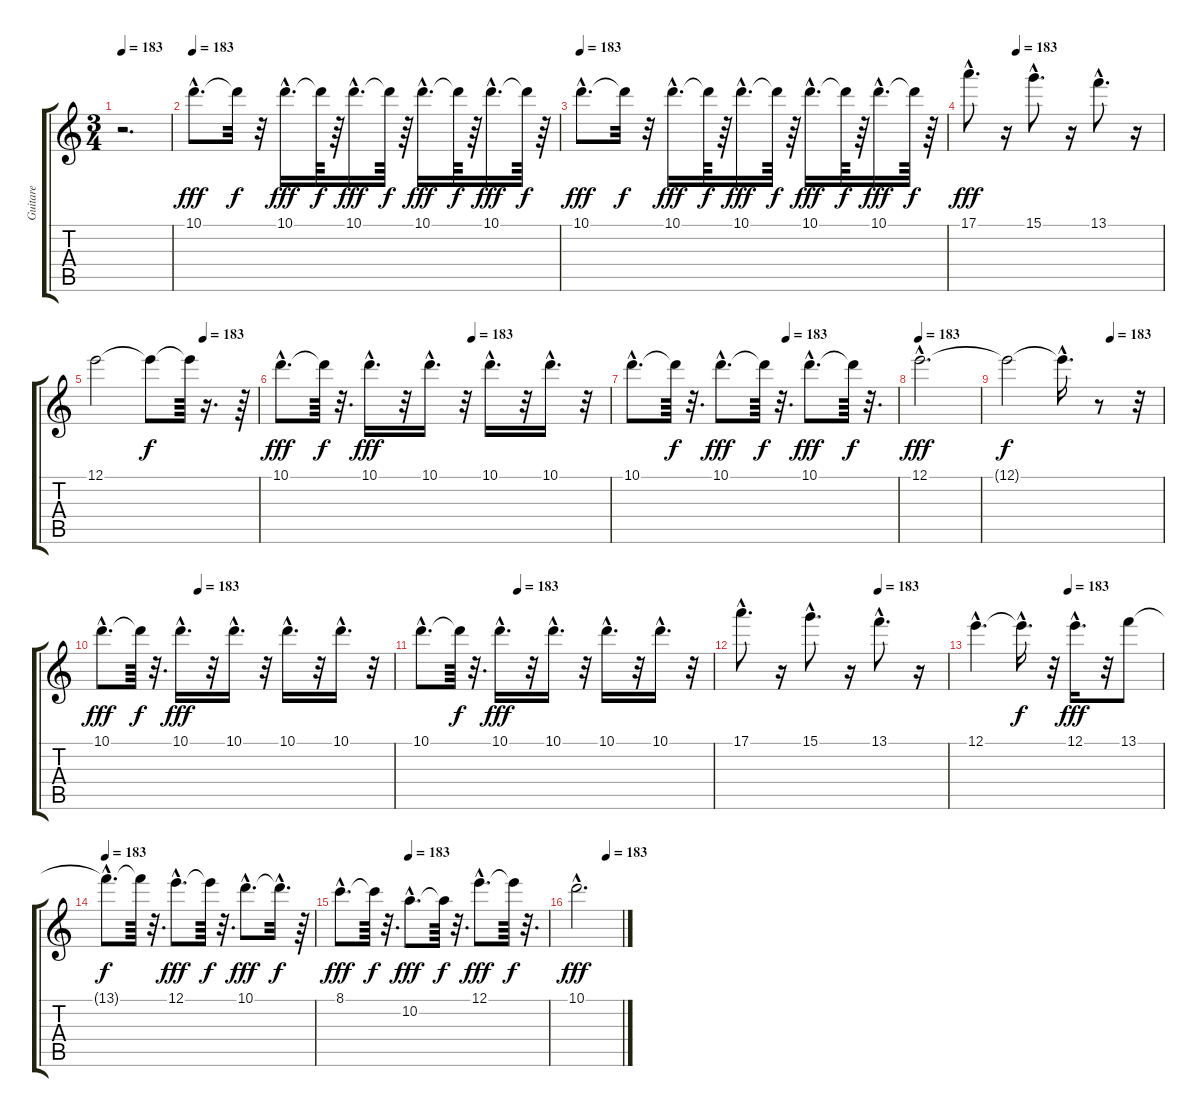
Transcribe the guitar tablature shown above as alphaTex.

\track ("Guitare " "Guitare ") {instrument acousticguitarnylon}
\staff {score tabs}
\tuning (E4 B3 G3 D3 A2 E2) {hide}
\ts (3 4)
\tempo 183
\clef g2
\ks c
r.2{d dy f} |
\tempo 183
10.1{hac}.8{d dy fff} 10.1{t}.32{dy f} r.32 10.1{hac}.16{d dy fff} 10.1{t}.64{dy f} r.64 10.1{hac}.16{d dy fff} 10.1{t}.64{dy f} r.64 10.1{hac}.16{d dy fff} 10.1{t}.64{dy f} r.64 10.1{hac}.16{d dy fff} 10.1{t}.64{dy f} r.64 |
\tempo 183
10.1{hac}.8{d dy fff} 10.1{t}.32{dy f} r.32 10.1{hac}.16{d dy fff} 10.1{t}.64{dy f} r.64 10.1{hac}.16{d dy fff} 10.1{t}.64{dy f} r.64 10.1{hac}.16{d dy fff} 10.1{t}.64{dy f} r.64 10.1{hac}.16{d dy fff} 10.1{t}.64{dy f} r.64 |
\tempo (183 0.25)
17.1{hac}.8{d dy fff} r.16 15.1{hac}.8{d} r.16 13.1{hac}.8{d} r.16 |
\tempo (183 0.6666666666666666)
12.1.2 12.1{t}.8{dy f} 12.1{t}.64 r.16{d} r.64 |
\tempo (183 0.5833333333333334)
10.1{hac}.8{d dy fff} 10.1{t}.64{dy f} r.32{d} 10.1{hac}.16{d dy fff} r.32 10.1{hac}.16{d} r.32 10.1{hac}.16{d} r.32 10.1{hac}.16{d} r.32 |
\tempo (183 0.5833333333333334)
10.1{hac}.8{d} 10.1{t}.64{dy f} r.32{d} 10.1{hac}.8{d dy fff} 10.1{t}.64{dy f} r.32{d} 10.1{hac}.8{d dy fff} 10.1{t}.64{dy f} r.32{d} |
\tempo 183
12.1{hac}.2{d dy fff} |
\tempo (183 0.6666666666666666)
12.1{t}.2{dy f} 12.1{hac t}.16{d} r.8 r.32 |
\tempo (183 0.3333333333333333)
10.1{hac}.8{d dy fff} 10.1{t}.64{dy f} r.32{d} 10.1{hac}.16{d dy fff} r.32 10.1{hac}.16{d} r.32 10.1{hac}.16{d} r.32 10.1{hac}.16{d} r.32 |
\tempo (183 0.3333333333333333)
10.1{hac}.8{d} 10.1{t}.64{dy f} r.32{d} 10.1{hac}.16{d dy fff} r.32 10.1{hac}.16{d} r.32 10.1{hac}.16{d} r.32 10.1{hac}.16{d} r.32 |
\tempo (183 0.6666666666666666)
17.1{hac}.8{d} r.16 15.1{hac}.8{d} r.16 13.1{hac}.8{d} r.16 |
\tempo (183 0.5)
12.1{hac}.4{d} 12.1{hac t}.16{d dy f} r.32 12.1{hac}.16{d dy fff} r.32 13.1.8 |
\tempo 183
13.1{hac t}.8{d dy f} 13.1{t}.64 r.32{d} 12.1{hac}.8{d dy fff} 12.1{t}.64{dy f} r.32{d} 10.1{hac}.8{d dy fff} 10.1{hac t}.32{d dy f} r.64 |
\tempo (183 0.3333333333333333)
8.1{hac}.8{d dy fff} 8.1{t}.64{dy f} r.32{d} 10.2{hac}.8{d dy fff} 10.2{t}.64{dy f} r.32{d} 12.1{hac}.8{d dy fff} 12.1{t}.64{dy f} r.32{d} |
\tempo (183 0.6666666666666666)
10.1{hac}.2{d dy fff}
